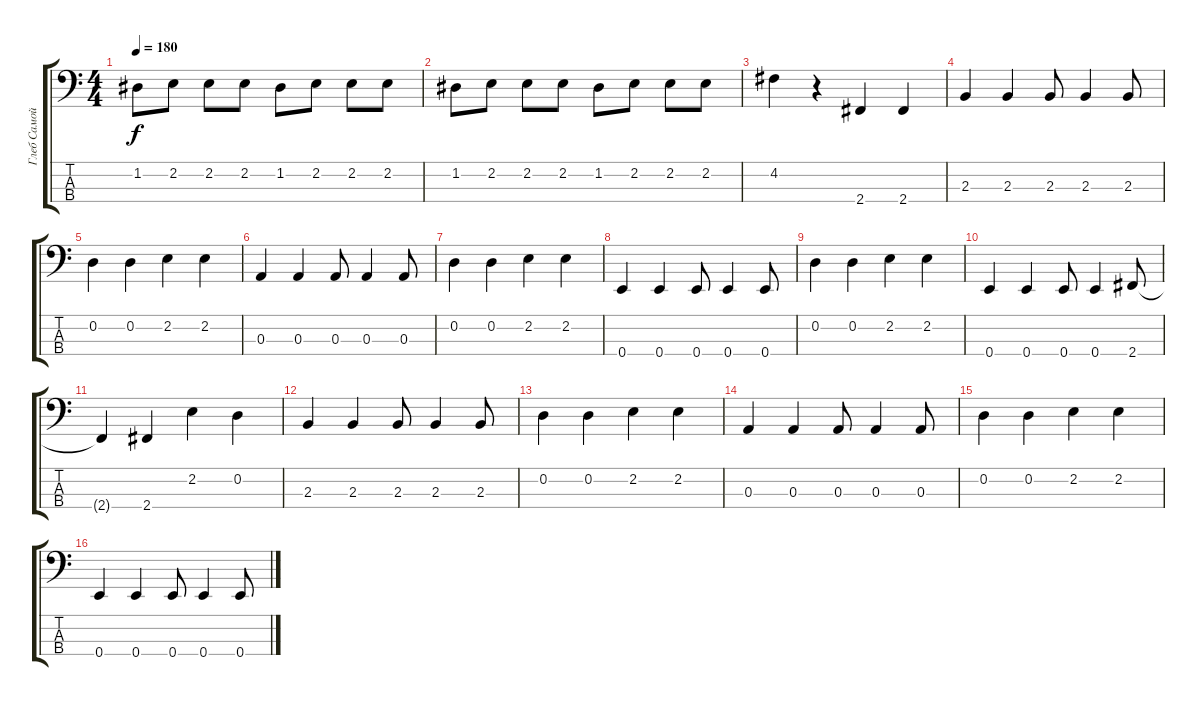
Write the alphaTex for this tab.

\track ("Глеб Самойлов" "Глеб Самой") {instrument electricbasspick}
\staff {score tabs}
\tuning (G2 D2 A1 E1) {hide}
\ts (4 4)
\tempo 180
\clef f4
\ks c
1.2.8{dy f} 2.2.8 2.2.8 2.2.8 1.2.8 2.2.8 2.2.8 2.2.8 |
1.2.8 2.2.8 2.2.8 2.2.8 1.2.8 2.2.8 2.2.8 2.2.8 |
4.2.4 r.4 2.4.4 2.4.4 |
2.3.4 2.3.4 2.3.8 2.3.4 2.3.8 |
0.2.4 0.2.4 2.2.4 2.2.4 |
0.3.4 0.3.4 0.3.8 0.3.4 0.3.8 |
0.2.4 0.2.4 2.2.4 2.2.4 |
0.4.4 0.4.4 0.4.8 0.4.4 0.4.8 |
0.2.4 0.2.4 2.2.4 2.2.4 |
0.4.4 0.4.4 0.4.8 0.4.4 2.4.8 |
2.4{t}.4 2.4.4 2.2.4 0.2.4 |
2.3.4 2.3.4 2.3.8 2.3.4 2.3.8 |
0.2.4 0.2.4 2.2.4 2.2.4 |
0.3.4 0.3.4 0.3.8 0.3.4 0.3.8 |
0.2.4 0.2.4 2.2.4 2.2.4 |
0.4.4 0.4.4 0.4.8 0.4.4 0.4.8
